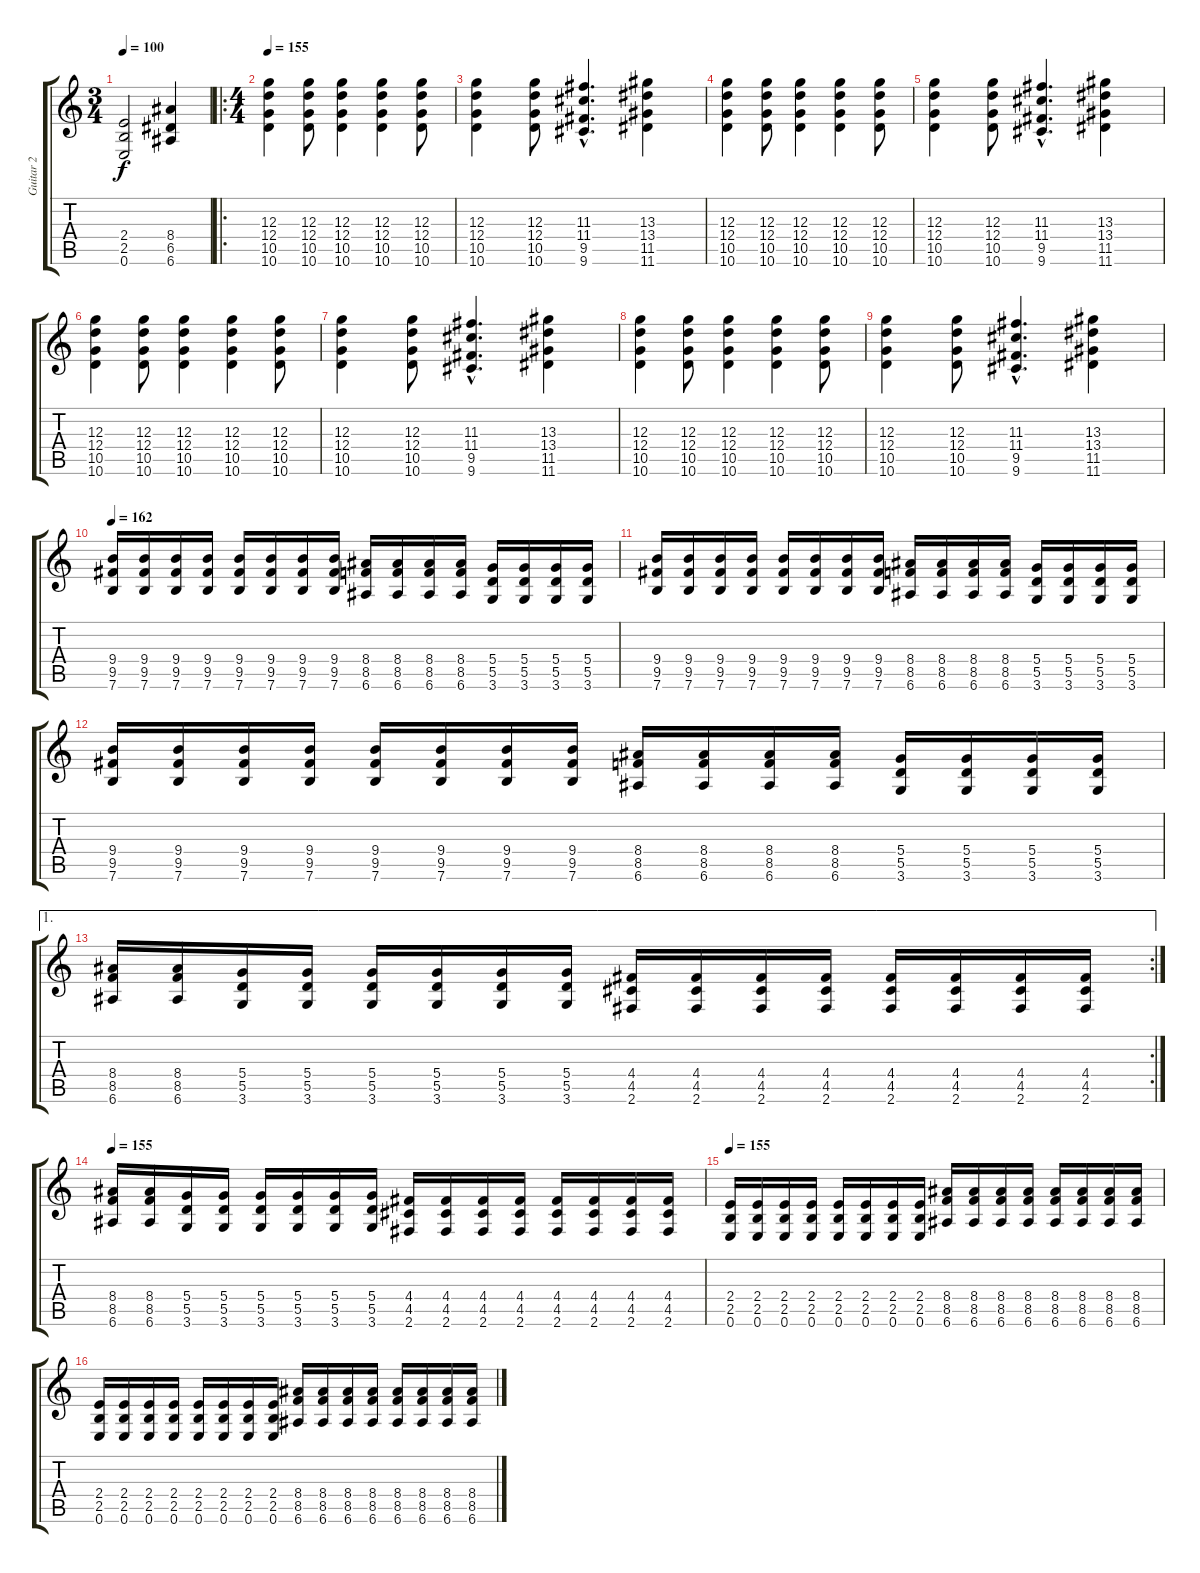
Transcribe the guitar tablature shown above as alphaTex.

\track ("Guitar 2" "Guitar 2") {instrument distortionguitar}
\staff {score tabs}
\tuning (E4 B3 G3 D3 A2 E2) {hide}
\ts (3 4)
\tempo 100
\clef g2
\ks c
(2.4 2.5 0.6).2{dy f} (8.4 6.5 6.6).4 |
\ro
\ts (4 4)
\tempo 155
(12.3 12.4 10.5 10.6).4 (12.3 12.4 10.5 10.6).8 (12.3 12.4 10.5 10.6).4 (12.3 12.4 10.5 10.6).4 (12.3 12.4 10.5 10.6).8 |
(12.3 12.4 10.5 10.6).4 (12.3 12.4 10.5 10.6).8 (11.3{hac} 11.4{hac} 9.5{hac} 9.6{hac}).4{d} (13.3 13.4 11.5 11.6).4 |
(12.3 12.4 10.5 10.6).4 (12.3 12.4 10.5 10.6).8 (12.3 12.4 10.5 10.6).4 (12.3 12.4 10.5 10.6).4 (12.3 12.4 10.5 10.6).8 |
(12.3 12.4 10.5 10.6).4 (12.3 12.4 10.5 10.6).8 (11.3{hac} 11.4{hac} 9.5{hac} 9.6{hac}).4{d} (13.3 13.4 11.5 11.6).4 |
(12.3 12.4 10.5 10.6).4 (12.3 12.4 10.5 10.6).8 (12.3 12.4 10.5 10.6).4 (12.3 12.4 10.5 10.6).4 (12.3 12.4 10.5 10.6).8 |
(12.3 12.4 10.5 10.6).4 (12.3 12.4 10.5 10.6).8 (11.3{hac} 11.4{hac} 9.5{hac} 9.6{hac}).4{d} (13.3 13.4 11.5 11.6).4 |
(12.3 12.4 10.5 10.6).4 (12.3 12.4 10.5 10.6).8 (12.3 12.4 10.5 10.6).4 (12.3 12.4 10.5 10.6).4 (12.3 12.4 10.5 10.6).8 |
(12.3 12.4 10.5 10.6).4 (12.3 12.4 10.5 10.6).8 (11.3{hac} 11.4{hac} 9.5{hac} 9.6{hac}).4{d} (13.3 13.4 11.5 11.6).4 |
\tempo 162
(9.4 9.5 7.6).16 (9.4 9.5 7.6).16 (9.4 9.5 7.6).16 (9.4 9.5 7.6).16 (9.4 9.5 7.6).16 (9.4 9.5 7.6).16 (9.4 9.5 7.6).16 (9.4 9.5 7.6).16 (8.4 8.5 6.6).16 (8.4 8.5 6.6).16 (8.4 8.5 6.6).16 (8.4 8.5 6.6).16 (5.4 5.5 3.6).16 (5.4 5.5 3.6).16 (5.4 5.5 3.6).16 (5.4 5.5 3.6).16 |
(9.4 9.5 7.6).16 (9.4 9.5 7.6).16 (9.4 9.5 7.6).16 (9.4 9.5 7.6).16 (9.4 9.5 7.6).16 (9.4 9.5 7.6).16 (9.4 9.5 7.6).16 (9.4 9.5 7.6).16 (8.4 8.5 6.6).16 (8.4 8.5 6.6).16 (8.4 8.5 6.6).16 (8.4 8.5 6.6).16 (5.4 5.5 3.6).16 (5.4 5.5 3.6).16 (5.4 5.5 3.6).16 (5.4 5.5 3.6).16 |
(9.4 9.5 7.6).16 (9.4 9.5 7.6).16 (9.4 9.5 7.6).16 (9.4 9.5 7.6).16 (9.4 9.5 7.6).16 (9.4 9.5 7.6).16 (9.4 9.5 7.6).16 (9.4 9.5 7.6).16 (8.4 8.5 6.6).16 (8.4 8.5 6.6).16 (8.4 8.5 6.6).16 (8.4 8.5 6.6).16 (5.4 5.5 3.6).16 (5.4 5.5 3.6).16 (5.4 5.5 3.6).16 (5.4 5.5 3.6).16 |
\ae 1
\rc 2
(8.4 8.5 6.6).16 (8.4 8.5 6.6).16 (5.4 5.5 3.6).16 (5.4 5.5 3.6).16 (5.4 5.5 3.6).16 (5.4 5.5 3.6).16 (5.4 5.5 3.6).16 (5.4 5.5 3.6).16 (4.4 4.5 2.6).16 (4.4 4.5 2.6).16 (4.4 4.5 2.6).16 (4.4 4.5 2.6).16 (4.4 4.5 2.6).16 (4.4 4.5 2.6).16 (4.4 4.5 2.6).16 (4.4 4.5 2.6).16 |
\tempo 155
(8.4 8.5 6.6).16 (8.4 8.5 6.6).16 (5.4 5.5 3.6).16 (5.4 5.5 3.6).16 (5.4 5.5 3.6).16 (5.4 5.5 3.6).16 (5.4 5.5 3.6).16 (5.4 5.5 3.6).16 (4.4 4.5 2.6).16 (4.4 4.5 2.6).16 (4.4 4.5 2.6).16 (4.4 4.5 2.6).16 (4.4 4.5 2.6).16 (4.4 4.5 2.6).16 (4.4 4.5 2.6).16 (4.4 4.5 2.6).16 |
\tempo 155
(2.4 2.5 0.6).16 (2.4 2.5 0.6).16 (2.4 2.5 0.6).16 (2.4 2.5 0.6).16 (2.4 2.5 0.6).16 (2.4 2.5 0.6).16 (2.4 2.5 0.6).16 (2.4 2.5 0.6).16 (8.4 8.5 6.6).16 (8.4 8.5 6.6).16 (8.4 8.5 6.6).16 (8.4 8.5 6.6).16 (8.4 8.5 6.6).16 (8.4 8.5 6.6).16 (8.4 8.5 6.6).16 (8.4 8.5 6.6).16 |
(2.4 2.5 0.6).16 (2.4 2.5 0.6).16 (2.4 2.5 0.6).16 (2.4 2.5 0.6).16 (2.4 2.5 0.6).16 (2.4 2.5 0.6).16 (2.4 2.5 0.6).16 (2.4 2.5 0.6).16 (8.4 8.5 6.6).16 (8.4 8.5 6.6).16 (8.4 8.5 6.6).16 (8.4 8.5 6.6).16 (8.4 8.5 6.6).16 (8.4 8.5 6.6).16 (8.4 8.5 6.6).16 (8.4 8.5 6.6).16
